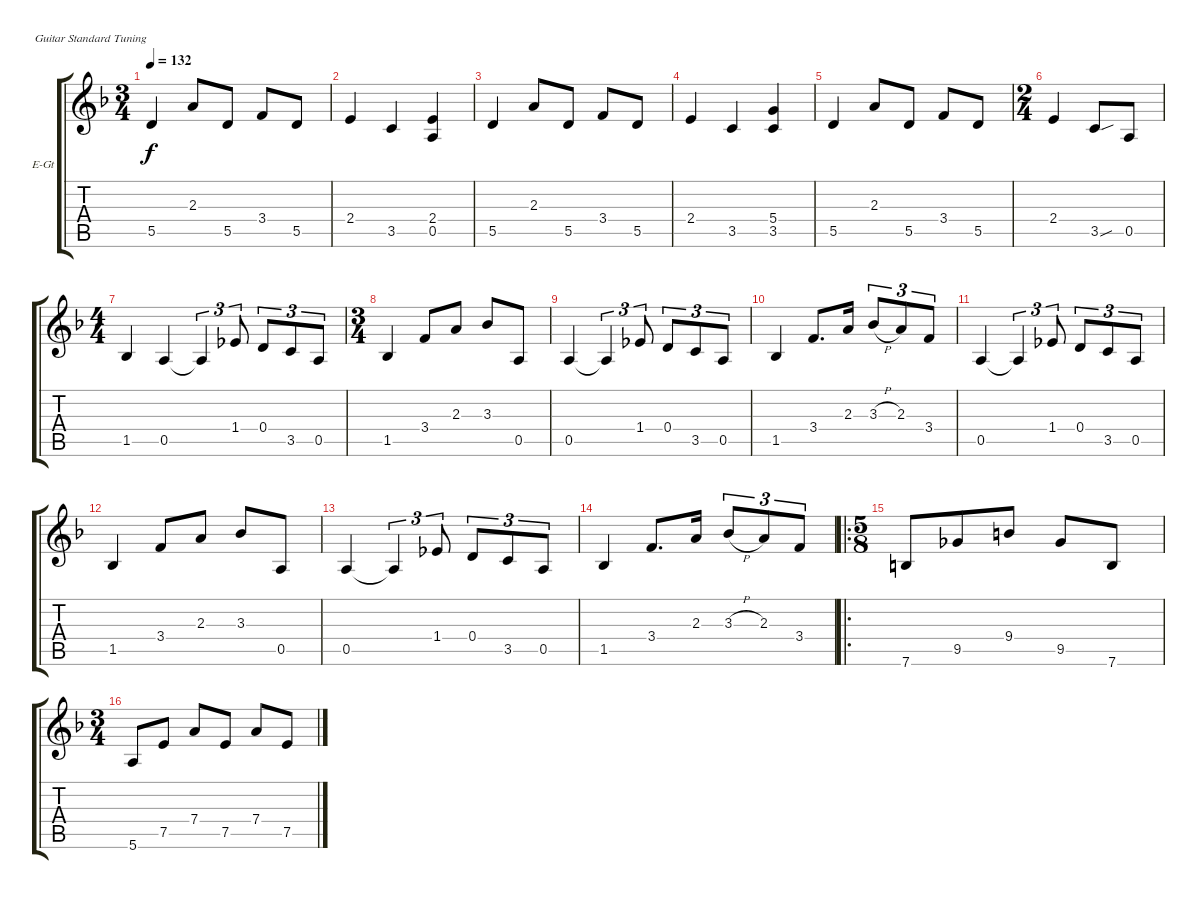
\bracketExtendMode groupsimilarinstruments
\firstSystemTrackNameOrientation horizontal
\otherSystemsTrackNameOrientation horizontal
\track ("Guitar" "E-Gt") {mute instrument electricguitarclean}
\staff {score tabs}
\tuning (E4 B3 G3 D3 A2 E2)
\ts (3 4)
\tempo 132
\clef g2
\scale
0.245059
\ks f
5.5.4{dy f} 2.3.8 5.5.8 3.4.8 5.5.8 |
\scale
0.333333 2.4.4 3.5.4 (2.4 0.5).4 |
\scale
0.333333 5.5.4 2.3.8 5.5.8 3.4.8 5.5.8 |
\scale
0.333333 2.4.4 3.5.4 (5.4 3.5).4 |
\scale
0.19375 5.5.4 2.3.8 5.5.8 3.4.8 5.5.8 |
\ts (2 4)
\beaming (8 2 2)
\scale
0.403125 2.4.4 3.5{sou}.8 0.5.8 |
\ts (4 4)
\beaming (8 2 2 2 2)
\scale
0.403125 1.5.4 0.5.4 0.5{t}.4{tu (3 2)} 1.4.8{tu (3 2)} 0.4.8{tu (3 2)} 3.5.8{tu (3 2)} 0.5.8{tu (3 2)} |
\ts (3 4)
\beaming (8 2 2 2)
\scale
0.509881 1.5.4 3.4.8 2.3.8 3.3.8 0.5.8 |
\scale
0.245059 0.5.4 0.5{t}.4{tu (3 2)} 1.4.8{tu (3 2)} 0.4.8{tu (3 2)} 3.5.8{tu (3 2)} 0.5.8{tu (3 2)} |
\scale
0.245059 1.5.4 3.4.8{d} 2.3.16 3.3{h}.8{tu (3 2)} 2.3.8{tu (3 2)} 3.4.8{tu (3 2)} |
\scale
0.333333 0.5.4 0.5{t}.4{tu (3 2)} 1.4.8{tu (3 2)} 0.4.8{tu (3 2)} 3.5.8{tu (3 2)} 0.5.8{tu (3 2)} |
\scale
0.333333 1.5.4 3.4.8 2.3.8 3.3.8 0.5.8 |
\scale
0.333333 0.5.4 0.5{t}.4{tu (3 2)} 1.4.8{tu (3 2)} 0.4.8{tu (3 2)} 3.5.8{tu (3 2)} 0.5.8{tu (3 2)} |
\scale
0.186747 1.5.4 3.4.8{d} 2.3.16 3.3{h}.8{tu (3 2)} 2.3.8{tu (3 2)} 3.4.8{tu (3 2)} |
\ro
\ts (5 8)
\beaming (8 3 2)
\scale
0.424699 7.6.8 9.5.8 9.4.8 9.5.8 7.6.8 |
\ts (3 4)
\beaming (8 2 2 2)
\scale
0.388554 5.6.8 7.5.8 7.4.8 7.5.8 7.4.8 7.5.8
